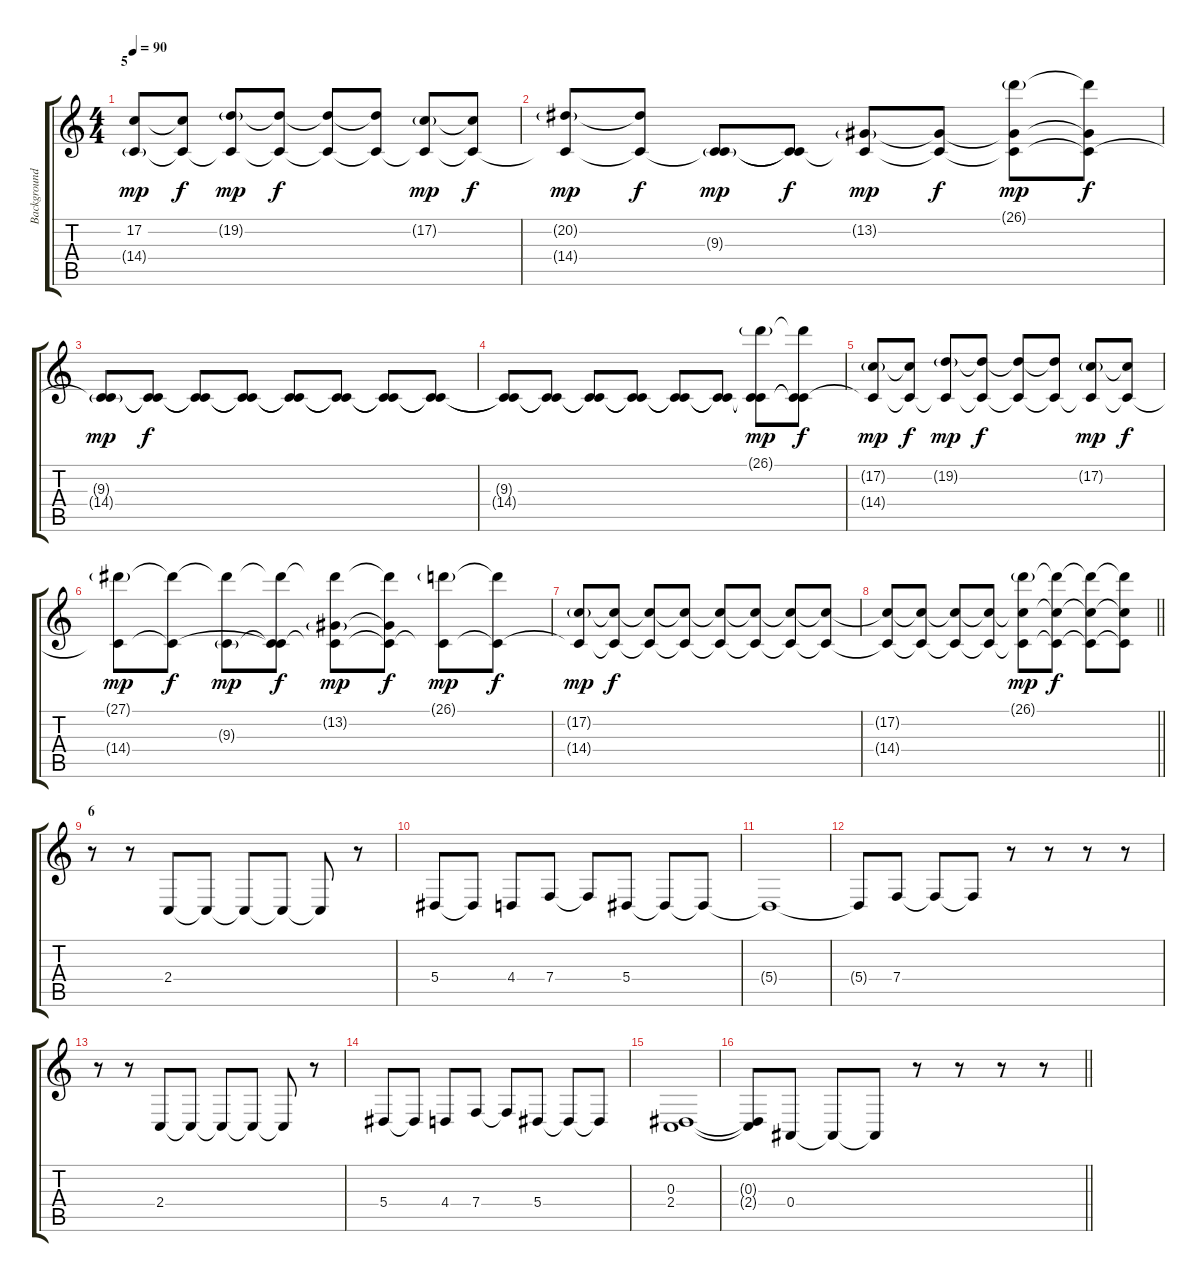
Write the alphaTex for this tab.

\track ("Background" "Background") {instrument synthstrings1}
\staff {score tabs}
\tuning (C4 G3 Eb3 Bb2 F2 C2) {hide}
\ts (4 4)
\section ("" "5")
\tempo 90
\clef g2
\ks c
(17.2 14.4{g}).8{dy mp} (17.2{t} 14.4{t}).8{dy f} (19.2{g} 14.4{t}).8{dy mp} (19.2{t} 14.4{t}).8{dy f} (19.2{t} 14.4{t}).8 (19.2{t} 14.4{t}).8 (17.2{g} 14.4{t}).8{dy mp} (17.2{t} 14.4{t}).8{dy f} |
(20.2{g} 14.4{t}).8{dy mp} (20.2{t} 14.4{t}).8{dy f} (9.3{g} 14.4{t}).8{dy mp} (9.3{t} 14.4{t}).8{dy f} (13.2{g} 14.4{t}).8{dy mp} (13.2{t} 14.4{t}).8{dy f} (26.1{g} 13.2{t} 14.4{t}).8{dy mp} (26.1{t} 13.2{t} 14.4{t}).8{dy f} |
(9.3{g} 14.4{t}).8{dy mp} (9.3{t} 14.4{t}).8{dy f} (9.3{t} 14.4{t}).8 (9.3{t} 14.4{t}).8 (9.3{t} 14.4{t}).8 (9.3{t} 14.4{t}).8 (9.3{t} 14.4{t}).8 (9.3{t} 14.4{t}).8 |
(9.3{t} 14.4{t}).8 (9.3{t} 14.4{t}).8 (9.3{t} 14.4{t}).8 (9.3{t} 14.4{t}).8 (9.3{t} 14.4{t}).8 (9.3{t} 14.4{t}).8 (26.1{g} 9.3{t} 14.4{t}).8{dy mp} (26.1{t} 9.3{t} 14.4{t}).8{dy f} |
(17.2{g} 14.4{t}).8{dy mp} (17.2{t} 14.4{t}).8{dy f} (19.2{g} 14.4{t}).8{dy mp} (19.2{t} 14.4{t}).8{dy f} (19.2{t} 14.4{t}).8 (19.2{t} 14.4{t}).8 (17.2{g} 14.4{t}).8{dy mp} (17.2{t} 14.4{t}).8{dy f} |
(27.1{g} 14.4{t}).8{dy mp} (27.1{t} 14.4{t}).8{dy f} (27.1{t} 9.3{g}).8{dy mp} (27.1{t} 9.3{t} 14.4{t}).8{dy f} (27.1{t} 13.2{g} 14.4{t}).8{dy mp} (27.1{t} 13.2{t} 14.4{t}).8{dy f} (26.1{g} 14.4{t}).8{dy mp} (26.1{t} 14.4{t}).8{dy f} |
(17.2{g} 14.4{t}).8{dy mp} (17.2{t} 14.4{t}).8{dy f} (17.2{t} 14.4{t}).8 (17.2{t} 14.4{t}).8 (17.2{t} 14.4{t}).8 (17.2{t} 14.4{t}).8 (17.2{t} 14.4{t}).8 (17.2{t} 14.4{t}).8 |
\barLineRight lightlight
(17.2{t} 14.4{t}).8 (17.2{t} 14.4{t}).8 (17.2{t} 14.4{t}).8 (17.2{t} 14.4{t}).8 (26.1{g} 17.2{t} 14.4{t}).8{dy mp} (26.1{t} 17.2{t} 14.4{t}).8{dy f} (26.1{t} 17.2{t} 14.4{t}).8 (26.1{t} 17.2{t} 14.4{t}).8 |
\section ("" "6")
r.8 r.8 2.4.8 2.4{t}.8 2.4{t}.8 2.4{t}.8 2.4{t}.8 r.8 |
5.4.8 5.4{t}.8 4.4.8 7.4.8 7.4{t}.8 5.4.8 5.4{t}.8 5.4{t}.8 |
5.4{t}.1 |
5.4{t}.8 7.4.8 7.4{t}.8 7.4{t}.8 r.8 r.8 r.8 r.8 |
r.8 r.8 2.4.8 2.4{t}.8 2.4{t}.8 2.4{t}.8 2.4{t}.8 r.8 |
5.4.8 5.4{t}.8 4.4.8 7.4.8 7.4{t}.8 5.4.8 5.4{t}.8 5.4{t}.8 |
(0.3 2.4).1 |
\barLineRight lightlight
(0.3{t} 2.4{t}).8 0.4.8 0.4{t}.8 0.4{t}.8 r.8 r.8 r.8 r.8
